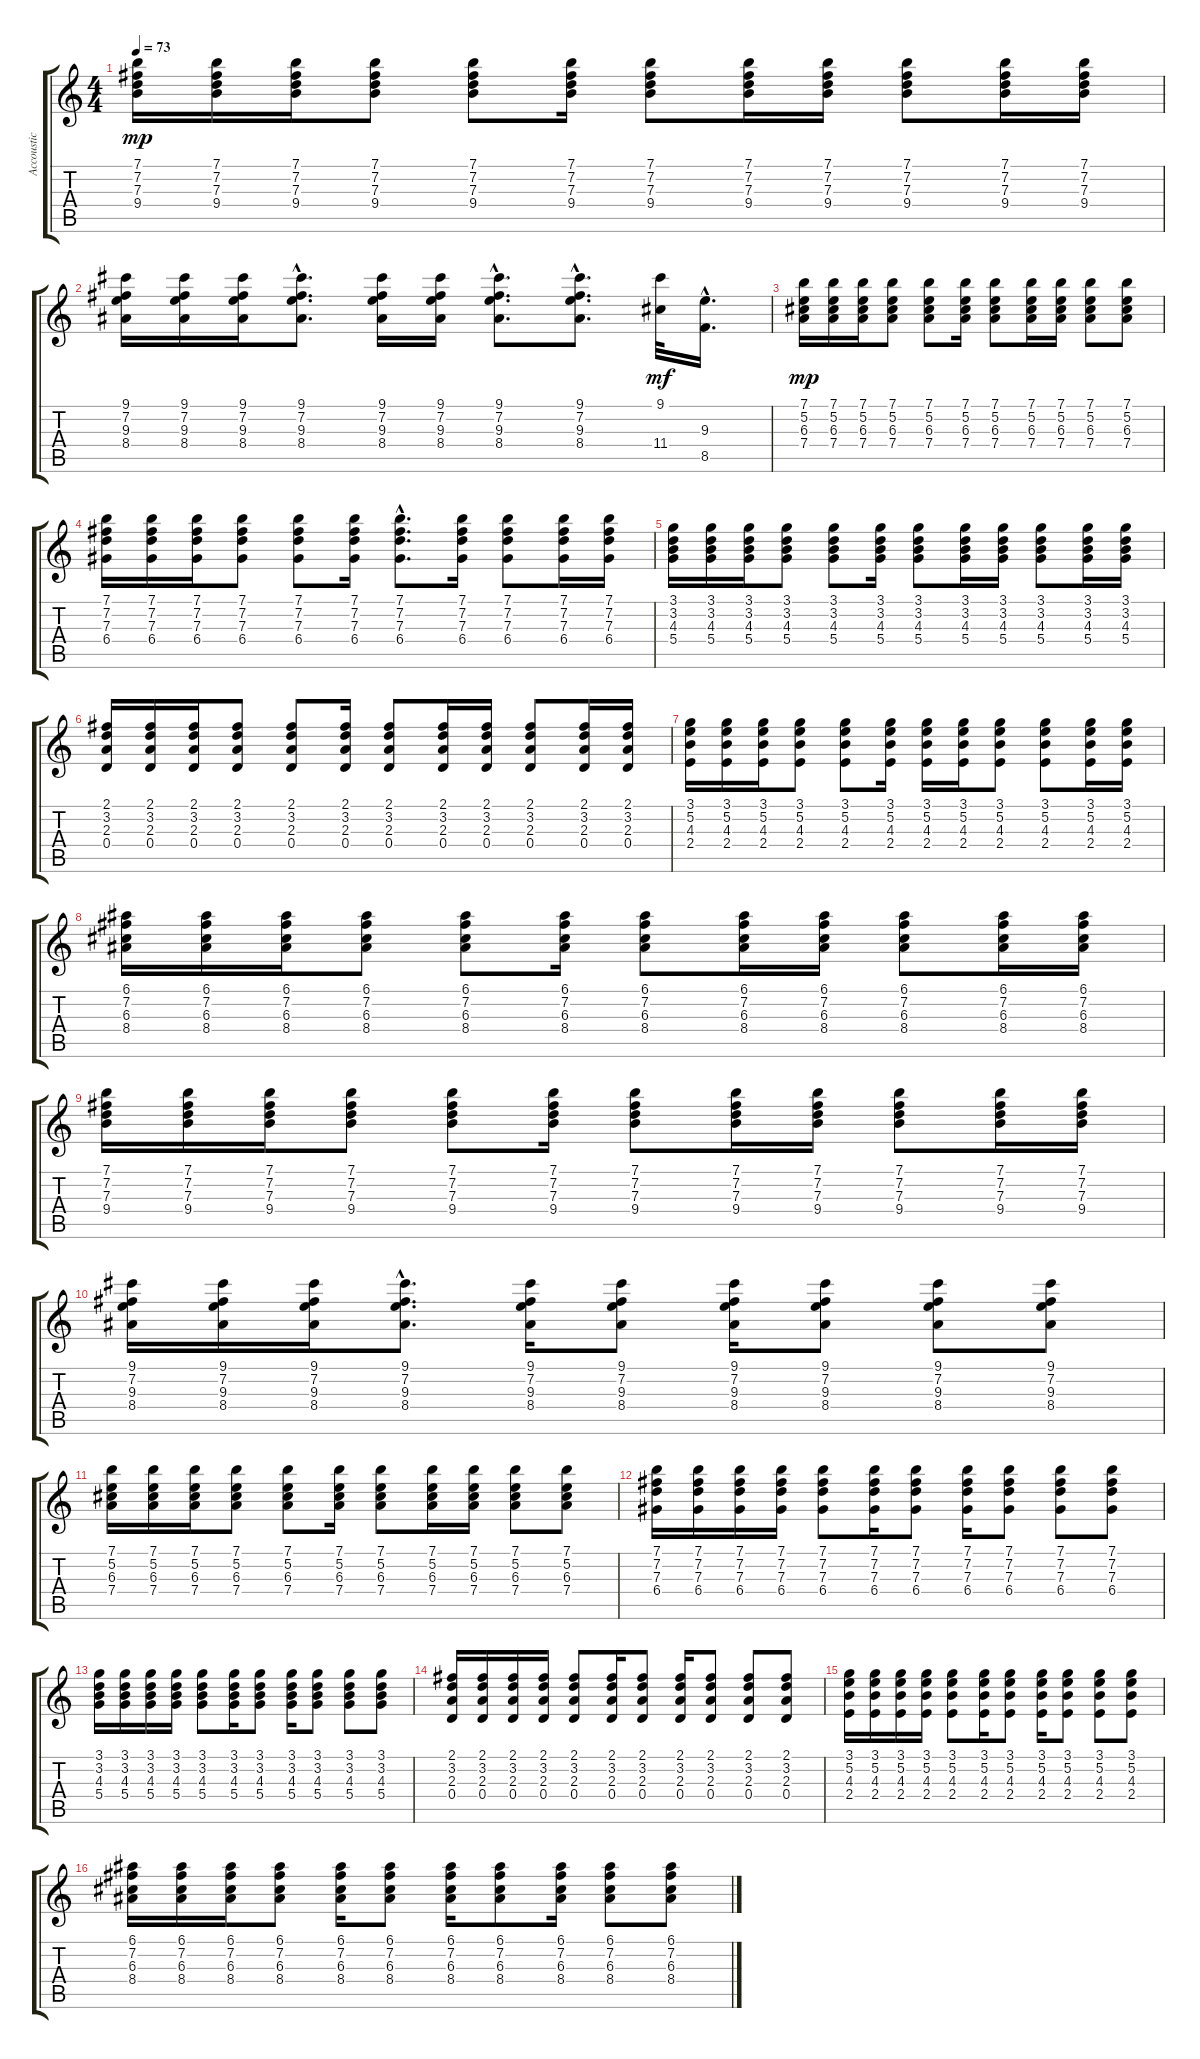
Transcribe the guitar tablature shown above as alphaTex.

\track ("Accoustic Guitar 1" "Accoustic ") {instrument acousticguitarsteel}
\staff {score tabs}
\tuning (E4 B3 G3 D3 A2 E2) {hide}
\ts (4 4)
\tempo 73
\clef g2
\ks c
(7.1 7.2 7.3 9.4).16{dy mp} (7.1 7.2 7.3 9.4).16 (7.1 7.2 7.3 9.4).16 (7.1 7.2 7.3 9.4).8 (7.1 7.2 7.3 9.4).8 (7.1 7.2 7.3 9.4).16 (7.1 7.2 7.3 9.4).8 (7.1 7.2 7.3 9.4).16 (7.1 7.2 7.3 9.4).16 (7.1 7.2 7.3 9.4).8 (7.1 7.2 7.3 9.4).16 (7.1 7.2 7.3 9.4).16 |
(9.1 7.2 9.3 8.4).16 (9.1 7.2 9.3 8.4).16 (9.1 7.2 9.3 8.4).16 (9.1{hac} 7.2{hac} 9.3{hac} 8.4{hac}).8{d} (9.1 7.2 9.3 8.4).16 (9.1 7.2 9.3 8.4).16 (9.1{hac} 7.2{hac} 9.3{hac} 8.4{hac}).8{d} (9.1{hac} 7.2{hac} 9.3{hac} 8.4{hac}).8{d} (9.1 11.4).32{dy mf} (9.3{hac} 8.5{hac}).16{d} |
(7.1 5.2 6.3 7.4).16{dy mp} (7.1 5.2 6.3 7.4).16 (7.1 5.2 6.3 7.4).16 (7.1 5.2 6.3 7.4).8 (7.1 5.2 6.3 7.4).8 (7.1 5.2 6.3 7.4).16 (7.1 5.2 6.3 7.4).8 (7.1 5.2 6.3 7.4).16 (7.1 5.2 6.3 7.4).16 (7.1 5.2 6.3 7.4).8 (7.1 5.2 6.3 7.4).8 |
(7.1 7.2 7.3 6.4).16 (7.1 7.2 7.3 6.4).16 (7.1 7.2 7.3 6.4).16 (7.1 7.2 7.3 6.4).8 (7.1 7.2 7.3 6.4).8 (7.1 7.2 7.3 6.4).16 (7.1{hac} 7.2{hac} 7.3{hac} 6.4{hac}).8{d} (7.1 7.2 7.3 6.4).16 (7.1 7.2 7.3 6.4).8 (7.1 7.2 7.3 6.4).16 (7.1 7.2 7.3 6.4).16 |
(3.1 3.2 4.3 5.4).16 (3.1 3.2 4.3 5.4).16 (3.1 3.2 4.3 5.4).16 (3.1 3.2 4.3 5.4).8 (3.1 3.2 4.3 5.4).8 (3.1 3.2 4.3 5.4).16 (3.1 3.2 4.3 5.4).8 (3.1 3.2 4.3 5.4).16 (3.1 3.2 4.3 5.4).16 (3.1 3.2 4.3 5.4).8 (3.1 3.2 4.3 5.4).16 (3.1 3.2 4.3 5.4).16 |
(2.1 3.2 2.3 0.4).16 (2.1 3.2 2.3 0.4).16 (2.1 3.2 2.3 0.4).16 (2.1 3.2 2.3 0.4).8 (2.1 3.2 2.3 0.4).8 (2.1 3.2 2.3 0.4).16 (2.1 3.2 2.3 0.4).8 (2.1 3.2 2.3 0.4).16 (2.1 3.2 2.3 0.4).16 (2.1 3.2 2.3 0.4).8 (2.1 3.2 2.3 0.4).16 (2.1 3.2 2.3 0.4).16 |
(3.1 5.2 4.3 2.4).16 (3.1 5.2 4.3 2.4).16 (3.1 5.2 4.3 2.4).16 (3.1 5.2 4.3 2.4).8 (3.1 5.2 4.3 2.4).8 (3.1 5.2 4.3 2.4).16 (3.1 5.2 4.3 2.4).16 (3.1 5.2 4.3 2.4).16 (3.1 5.2 4.3 2.4).8 (3.1 5.2 4.3 2.4).8 (3.1 5.2 4.3 2.4).16 (3.1 5.2 4.3 2.4).16 |
(6.1 7.2 6.3 8.4).16 (6.1 7.2 6.3 8.4).16 (6.1 7.2 6.3 8.4).16 (6.1 7.2 6.3 8.4).8 (6.1 7.2 6.3 8.4).8 (6.1 7.2 6.3 8.4).16 (6.1 7.2 6.3 8.4).8 (6.1 7.2 6.3 8.4).16 (6.1 7.2 6.3 8.4).16 (6.1 7.2 6.3 8.4).8 (6.1 7.2 6.3 8.4).16 (6.1 7.2 6.3 8.4).16 |
(7.1 7.2 7.3 9.4).16 (7.1 7.2 7.3 9.4).16 (7.1 7.2 7.3 9.4).16 (7.1 7.2 7.3 9.4).8 (7.1 7.2 7.3 9.4).8 (7.1 7.2 7.3 9.4).16 (7.1 7.2 7.3 9.4).8 (7.1 7.2 7.3 9.4).16 (7.1 7.2 7.3 9.4).16 (7.1 7.2 7.3 9.4).8 (7.1 7.2 7.3 9.4).16 (7.1 7.2 7.3 9.4).16 |
(9.1 7.2 9.3 8.4).16 (9.1 7.2 9.3 8.4).16 (9.1 7.2 9.3 8.4).16 (9.1{hac} 7.2{hac} 9.3{hac} 8.4{hac}).8{d} (9.1 7.2 9.3 8.4).16 (9.1 7.2 9.3 8.4).8 (9.1 7.2 9.3 8.4).16 (9.1 7.2 9.3 8.4).8 (9.1 7.2 9.3 8.4).8 (9.1 7.2 9.3 8.4).8 |
(7.1 5.2 6.3 7.4).16 (7.1 5.2 6.3 7.4).16 (7.1 5.2 6.3 7.4).16 (7.1 5.2 6.3 7.4).8 (7.1 5.2 6.3 7.4).8 (7.1 5.2 6.3 7.4).16 (7.1 5.2 6.3 7.4).8 (7.1 5.2 6.3 7.4).16 (7.1 5.2 6.3 7.4).16 (7.1 5.2 6.3 7.4).8 (7.1 5.2 6.3 7.4).8 |
(7.1 7.2 7.3 6.4).16 (7.1 7.2 7.3 6.4).16 (7.1 7.2 7.3 6.4).16 (7.1 7.2 7.3 6.4).16 (7.1 7.2 7.3 6.4).8 (7.1 7.2 7.3 6.4).16 (7.1 7.2 7.3 6.4).8 (7.1 7.2 7.3 6.4).16 (7.1 7.2 7.3 6.4).8 (7.1 7.2 7.3 6.4).8 (7.1 7.2 7.3 6.4).8 |
(3.1 3.2 4.3 5.4).16 (3.1 3.2 4.3 5.4).16 (3.1 3.2 4.3 5.4).16 (3.1 3.2 4.3 5.4).16 (3.1 3.2 4.3 5.4).8 (3.1 3.2 4.3 5.4).16 (3.1 3.2 4.3 5.4).8 (3.1 3.2 4.3 5.4).16 (3.1 3.2 4.3 5.4).8 (3.1 3.2 4.3 5.4).8 (3.1 3.2 4.3 5.4).8 |
(2.1 3.2 2.3 0.4).16 (2.1 3.2 2.3 0.4).16 (2.1 3.2 2.3 0.4).16 (2.1 3.2 2.3 0.4).16 (2.1 3.2 2.3 0.4).8 (2.1 3.2 2.3 0.4).16 (2.1 3.2 2.3 0.4).8 (2.1 3.2 2.3 0.4).16 (2.1 3.2 2.3 0.4).8 (2.1 3.2 2.3 0.4).8 (2.1 3.2 2.3 0.4).8 |
(3.1 5.2 4.3 2.4).16 (3.1 5.2 4.3 2.4).16 (3.1 5.2 4.3 2.4).16 (3.1 5.2 4.3 2.4).16 (3.1 5.2 4.3 2.4).8 (3.1 5.2 4.3 2.4).16 (3.1 5.2 4.3 2.4).8 (3.1 5.2 4.3 2.4).16 (3.1 5.2 4.3 2.4).8 (3.1 5.2 4.3 2.4).8 (3.1 5.2 4.3 2.4).8 |
(6.1 7.2 6.3 8.4).16 (6.1 7.2 6.3 8.4).16 (6.1 7.2 6.3 8.4).16 (6.1 7.2 6.3 8.4).8 (6.1 7.2 6.3 8.4).16 (6.1 7.2 6.3 8.4).8 (6.1 7.2 6.3 8.4).16 (6.1 7.2 6.3 8.4).8 (6.1 7.2 6.3 8.4).16 (6.1 7.2 6.3 8.4).8 (6.1 7.2 6.3 8.4).8
